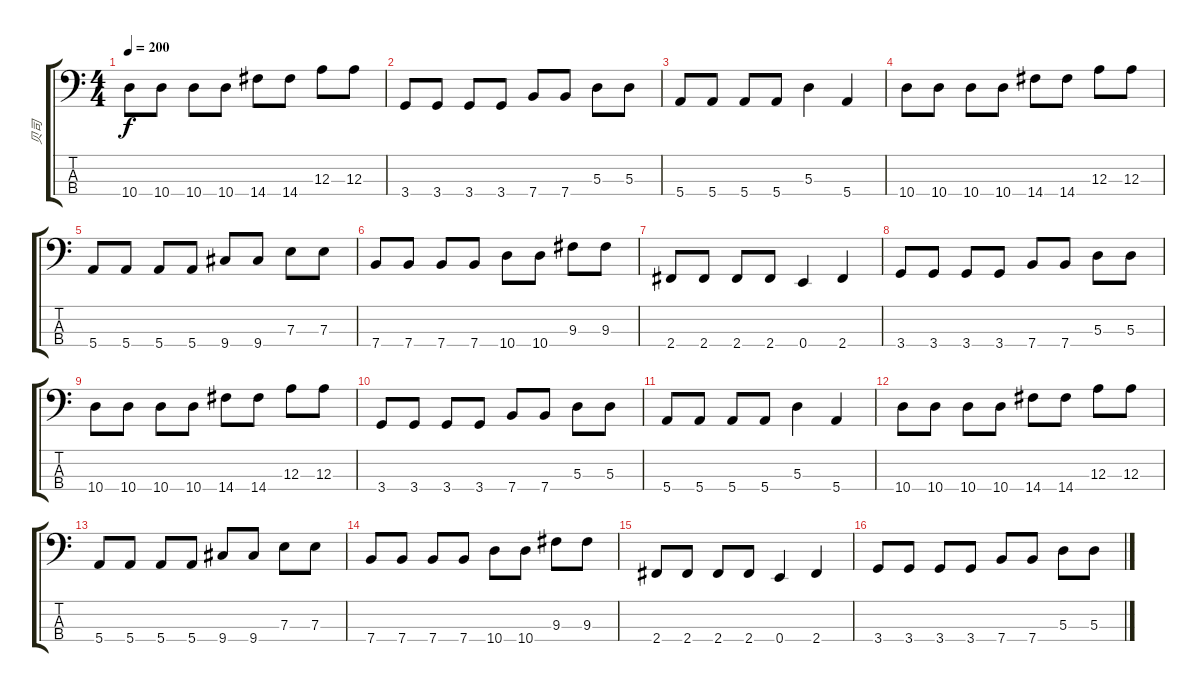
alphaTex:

\track ("贝司" "贝司") {instrument electricbassfinger}
\staff {score tabs}
\tuning (G2 D2 A1 E1) {hide}
\ts (4 4)
\tempo 200
\clef f4
\ks c
10.4.8{dy f} 10.4.8 10.4.8 10.4.8 14.4.8 14.4.8 12.3.8 12.3.8 |
3.4.8 3.4.8 3.4.8 3.4.8 7.4.8 7.4.8 5.3.8 5.3.8 |
5.4.8 5.4.8 5.4.8 5.4.8 5.3.4 5.4.4 |
10.4.8 10.4.8 10.4.8 10.4.8 14.4.8 14.4.8 12.3.8 12.3.8 |
5.4.8 5.4.8 5.4.8 5.4.8 9.4.8 9.4.8 7.3.8 7.3.8 |
7.4.8 7.4.8 7.4.8 7.4.8 10.4.8 10.4.8 9.3.8 9.3.8 |
2.4.8 2.4.8 2.4.8 2.4.8 0.4.4 2.4.4 |
3.4.8 3.4.8 3.4.8 3.4.8 7.4.8 7.4.8 5.3.8 5.3.8 |
10.4.8 10.4.8 10.4.8 10.4.8 14.4.8 14.4.8 12.3.8 12.3.8 |
3.4.8 3.4.8 3.4.8 3.4.8 7.4.8 7.4.8 5.3.8 5.3.8 |
5.4.8 5.4.8 5.4.8 5.4.8 5.3.4 5.4.4 |
10.4.8 10.4.8 10.4.8 10.4.8 14.4.8 14.4.8 12.3.8 12.3.8 |
5.4.8 5.4.8 5.4.8 5.4.8 9.4.8 9.4.8 7.3.8 7.3.8 |
7.4.8 7.4.8 7.4.8 7.4.8 10.4.8 10.4.8 9.3.8 9.3.8 |
2.4.8 2.4.8 2.4.8 2.4.8 0.4.4 2.4.4 |
3.4.8 3.4.8 3.4.8 3.4.8 7.4.8 7.4.8 5.3.8 5.3.8
